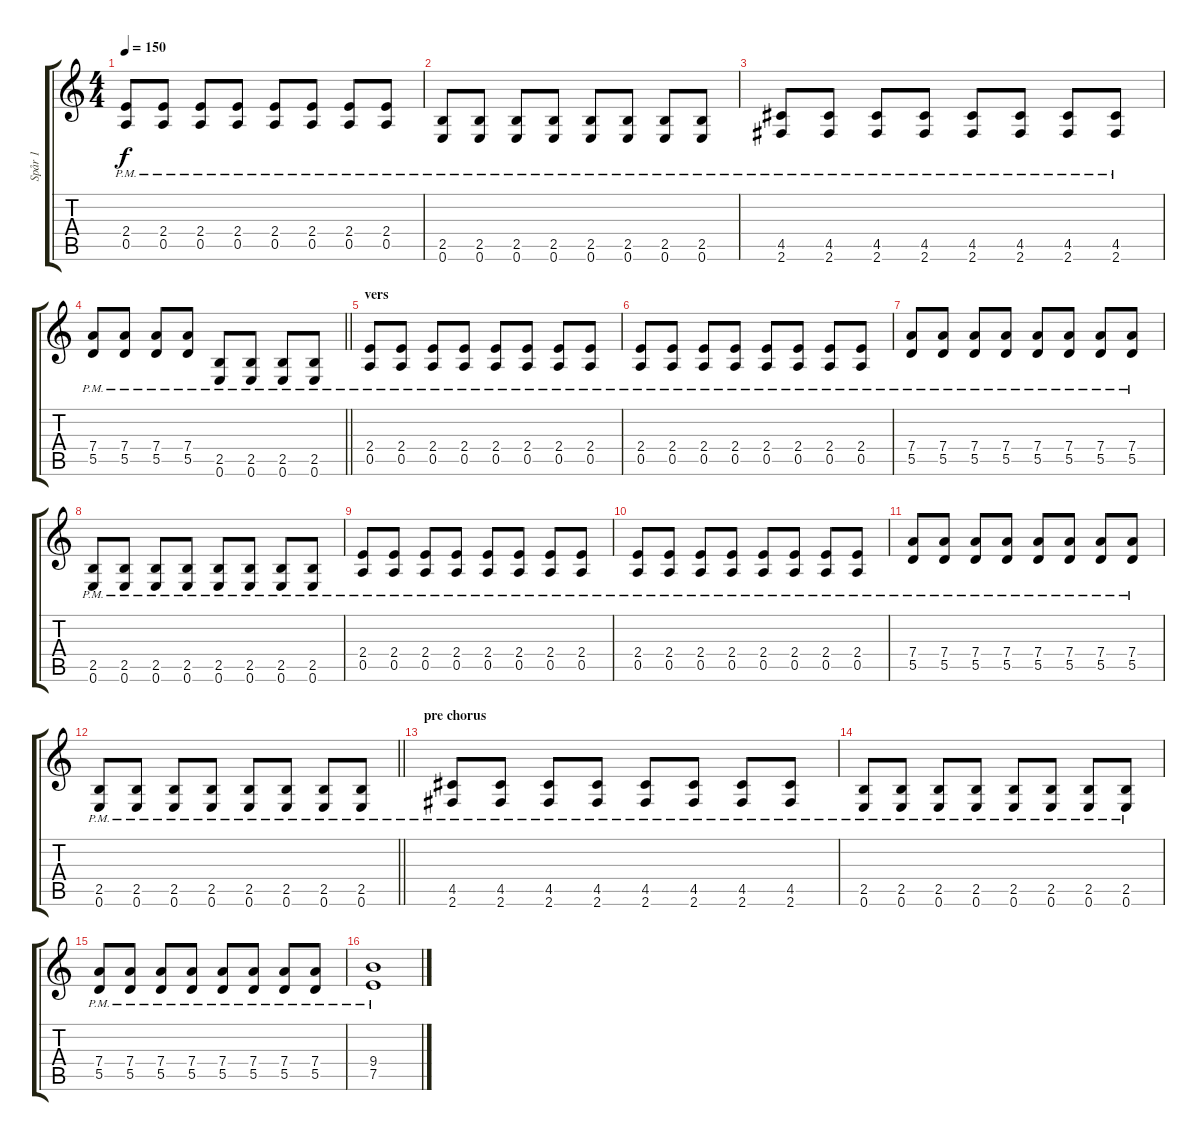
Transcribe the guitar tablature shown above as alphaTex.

\track ("Spår 1" "Spår 1") {instrument distortionguitar}
\staff {score tabs}
\tuning (E4 B3 G3 D3 A2 E2) {hide}
\ts (4 4)
\tempo 150
\clef g2
\ks c
(2.4{pm} 0.5{pm}).8{dy f} (2.4{pm} 0.5{pm}).8 (2.4{pm} 0.5{pm}).8 (2.4{pm} 0.5{pm}).8 (2.4{pm} 0.5{pm}).8 (2.4{pm} 0.5{pm}).8 (2.4{pm} 0.5{pm}).8 (2.4{pm} 0.5{pm}).8 |
(2.5{pm} 0.6{pm}).8 (2.5{pm} 0.6{pm}).8 (2.5{pm} 0.6{pm}).8 (2.5{pm} 0.6{pm}).8 (2.5{pm} 0.6{pm}).8 (2.5{pm} 0.6{pm}).8 (2.5{pm} 0.6{pm}).8 (2.5{pm} 0.6{pm}).8 |
(4.5{pm} 2.6{pm}).8 (4.5{pm} 2.6{pm}).8 (4.5{pm} 2.6{pm}).8 (4.5{pm} 2.6{pm}).8 (4.5{pm} 2.6{pm}).8 (4.5{pm} 2.6{pm}).8 (4.5{pm} 2.6{pm}).8 (4.5{pm} 2.6{pm}).8 |
\barLineRight lightlight
(7.4{pm} 5.5{pm}).8 (7.4{pm} 5.5{pm}).8 (7.4{pm} 5.5{pm}).8 (7.4{pm} 5.5{pm}).8 (2.5{pm} 0.6{pm}).8 (2.5{pm} 0.6{pm}).8 (2.5{pm} 0.6{pm}).8 (2.5{pm} 0.6{pm}).8 |
\section ("" "vers")
(2.4{pm} 0.5{pm}).8 (2.4{pm} 0.5{pm}).8 (2.4{pm} 0.5{pm}).8 (2.4{pm} 0.5{pm}).8 (2.4{pm} 0.5{pm}).8 (2.4{pm} 0.5{pm}).8 (2.4{pm} 0.5{pm}).8 (2.4{pm} 0.5{pm}).8 |
(2.4{pm} 0.5{pm}).8 (2.4{pm} 0.5{pm}).8 (2.4{pm} 0.5{pm}).8 (2.4{pm} 0.5{pm}).8 (2.4{pm} 0.5{pm}).8 (2.4{pm} 0.5{pm}).8 (2.4{pm} 0.5{pm}).8 (2.4{pm} 0.5{pm}).8 |
(7.4{pm} 5.5{pm}).8 (7.4{pm} 5.5{pm}).8 (7.4{pm} 5.5{pm}).8 (7.4{pm} 5.5{pm}).8 (7.4{pm} 5.5{pm}).8 (7.4{pm} 5.5{pm}).8 (7.4{pm} 5.5{pm}).8 (7.4{pm} 5.5{pm}).8 |
(2.5{pm} 0.6{pm}).8 (2.5{pm} 0.6{pm}).8 (2.5{pm} 0.6{pm}).8 (2.5{pm} 0.6{pm}).8 (2.5{pm} 0.6{pm}).8 (2.5{pm} 0.6{pm}).8 (2.5{pm} 0.6{pm}).8 (2.5{pm} 0.6{pm}).8 |
(2.4{pm} 0.5{pm}).8 (2.4{pm} 0.5{pm}).8 (2.4{pm} 0.5{pm}).8 (2.4{pm} 0.5{pm}).8 (2.4{pm} 0.5{pm}).8 (2.4{pm} 0.5{pm}).8 (2.4{pm} 0.5{pm}).8 (2.4{pm} 0.5{pm}).8 |
(2.4{pm} 0.5{pm}).8 (2.4{pm} 0.5{pm}).8 (2.4{pm} 0.5{pm}).8 (2.4{pm} 0.5{pm}).8 (2.4{pm} 0.5{pm}).8 (2.4{pm} 0.5{pm}).8 (2.4{pm} 0.5{pm}).8 (2.4{pm} 0.5{pm}).8 |
(7.4{pm} 5.5{pm}).8 (7.4{pm} 5.5{pm}).8 (7.4{pm} 5.5{pm}).8 (7.4{pm} 5.5{pm}).8 (7.4{pm} 5.5{pm}).8 (7.4{pm} 5.5{pm}).8 (7.4{pm} 5.5{pm}).8 (7.4{pm} 5.5{pm}).8 |
\barLineRight lightlight
(2.5{pm} 0.6{pm}).8 (2.5{pm} 0.6{pm}).8 (2.5{pm} 0.6{pm}).8 (2.5{pm} 0.6{pm}).8 (2.5{pm} 0.6{pm}).8 (2.5{pm} 0.6{pm}).8 (2.5{pm} 0.6{pm}).8 (2.5{pm} 0.6{pm}).8 |
\section ("" "pre chorus")
(4.5{pm} 2.6{pm}).8 (4.5{pm} 2.6{pm}).8 (4.5{pm} 2.6{pm}).8 (4.5{pm} 2.6{pm}).8 (4.5{pm} 2.6{pm}).8 (4.5{pm} 2.6{pm}).8 (4.5{pm} 2.6{pm}).8 (4.5{pm} 2.6{pm}).8 |
(2.5{pm} 0.6{pm}).8 (2.5{pm} 0.6{pm}).8 (2.5{pm} 0.6{pm}).8 (2.5{pm} 0.6{pm}).8 (2.5{pm} 0.6{pm}).8 (2.5{pm} 0.6{pm}).8 (2.5{pm} 0.6{pm}).8 (2.5{pm} 0.6{pm}).8 |
(7.4{pm} 5.5{pm}).8 (7.4{pm} 5.5{pm}).8 (7.4{pm} 5.5{pm}).8 (7.4{pm} 5.5{pm}).8 (7.4{pm} 5.5{pm}).8 (7.4{pm} 5.5{pm}).8 (7.4{pm} 5.5{pm}).8 (7.4{pm} 5.5{pm}).8 |
(9.4{pm} 7.5{pm}).1
